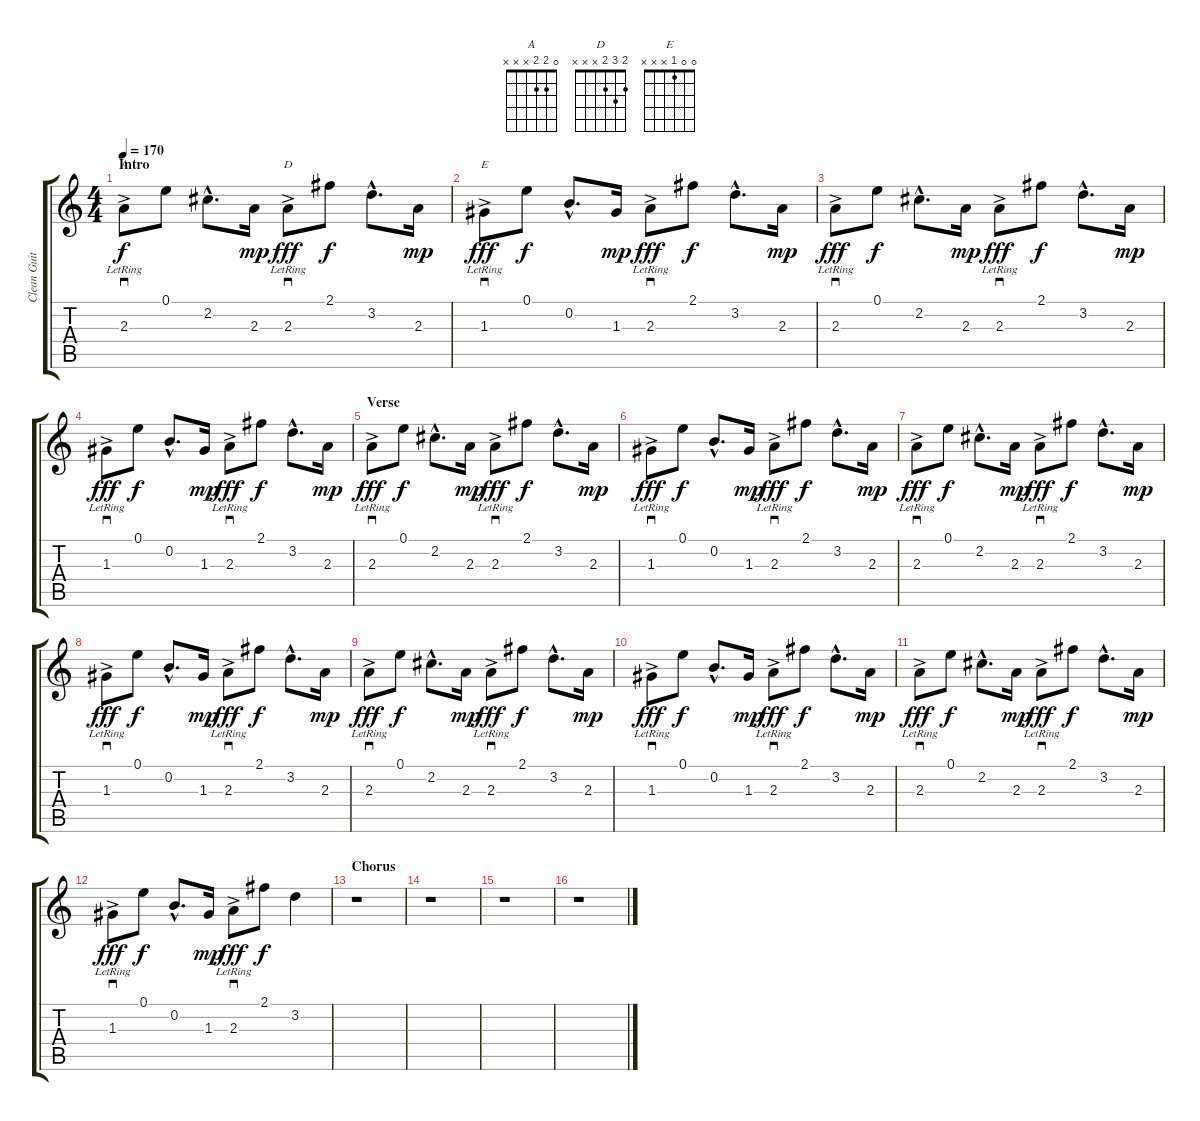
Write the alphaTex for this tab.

\track ("Clean Guitar" "Clean Guit") {instrument acousticguitarsteel}
\staff {score tabs}
\tuning (E4 B3 G3 D3 A2 E2) {hide}
\chord ("A" 0 2 2 x x x)
\chord ("D" 2 3 2 x x x)
\chord ("E" 0 0 1 x x x)
\ts (4 4)
\section ("" "Intro")
\tempo 170
\clef g2
\ks c
2.3{ac lr}.8{sd ch "A" dy f instrument acousticguitarsteel} 0.1.8 2.2{hac}.8{d} 2.3.16{dy mp} 2.3{ac lr}.8{sd ch "D" dy fff} 2.1.8{dy f} 3.2{hac}.8{d} 2.3.16{dy mp} |
1.3{ac lr}.8{sd ch "E" dy fff} 0.1.8{dy f} 0.2{hac}.8{d} 1.3.16{dy mp} 2.3{ac lr}.8{sd dy fff} 2.1.8{dy f} 3.2{hac}.8{d} 2.3.16{dy mp} |
2.3{ac lr}.8{sd dy fff} 0.1.8{dy f} 2.2{hac}.8{d} 2.3.16{dy mp} 2.3{ac lr}.8{sd dy fff} 2.1.8{dy f} 3.2{hac}.8{d} 2.3.16{dy mp} |
1.3{ac lr}.8{sd dy fff} 0.1.8{dy f} 0.2{hac}.8{d} 1.3.16{dy mp} 2.3{ac lr}.8{sd dy fff} 2.1.8{dy f} 3.2{hac}.8{d} 2.3.16{dy mp} |
\section ("" "Verse")
2.3{ac lr}.8{sd dy fff} 0.1.8{dy f} 2.2{hac}.8{d} 2.3.16{dy mp} 2.3{ac lr}.8{sd dy fff} 2.1.8{dy f} 3.2{hac}.8{d} 2.3.16{dy mp} |
1.3{ac lr}.8{sd dy fff} 0.1.8{dy f} 0.2{hac}.8{d} 1.3.16{dy mp} 2.3{ac lr}.8{sd dy fff} 2.1.8{dy f} 3.2{hac}.8{d} 2.3.16{dy mp} |
2.3{ac lr}.8{sd dy fff} 0.1.8{dy f} 2.2{hac}.8{d} 2.3.16{dy mp} 2.3{ac lr}.8{sd dy fff} 2.1.8{dy f} 3.2{hac}.8{d} 2.3.16{dy mp} |
1.3{ac lr}.8{sd dy fff} 0.1.8{dy f} 0.2{hac}.8{d} 1.3.16{dy mp} 2.3{ac lr}.8{sd dy fff} 2.1.8{dy f} 3.2{hac}.8{d} 2.3.16{dy mp} |
2.3{ac lr}.8{sd dy fff} 0.1.8{dy f} 2.2{hac}.8{d} 2.3.16{dy mp} 2.3{ac lr}.8{sd dy fff} 2.1.8{dy f} 3.2{hac}.8{d} 2.3.16{dy mp} |
1.3{ac lr}.8{sd dy fff} 0.1.8{dy f} 0.2{hac}.8{d} 1.3.16{dy mp} 2.3{ac lr}.8{sd dy fff} 2.1.8{dy f} 3.2{hac}.8{d} 2.3.16{dy mp} |
2.3{ac lr}.8{sd dy fff} 0.1.8{dy f} 2.2{hac}.8{d} 2.3.16{dy mp} 2.3{ac lr}.8{sd dy fff} 2.1.8{dy f} 3.2{hac}.8{d} 2.3.16{dy mp} |
1.3{ac lr}.8{sd dy fff} 0.1.8{dy f} 0.2{hac}.8{d} 1.3.16{dy mp} 2.3{ac lr}.8{sd dy fff} 2.1.8{dy f} 3.2.4 |
\section ("" "Chorus")
r.1 |
r.1 |
r.1 |
r.1
